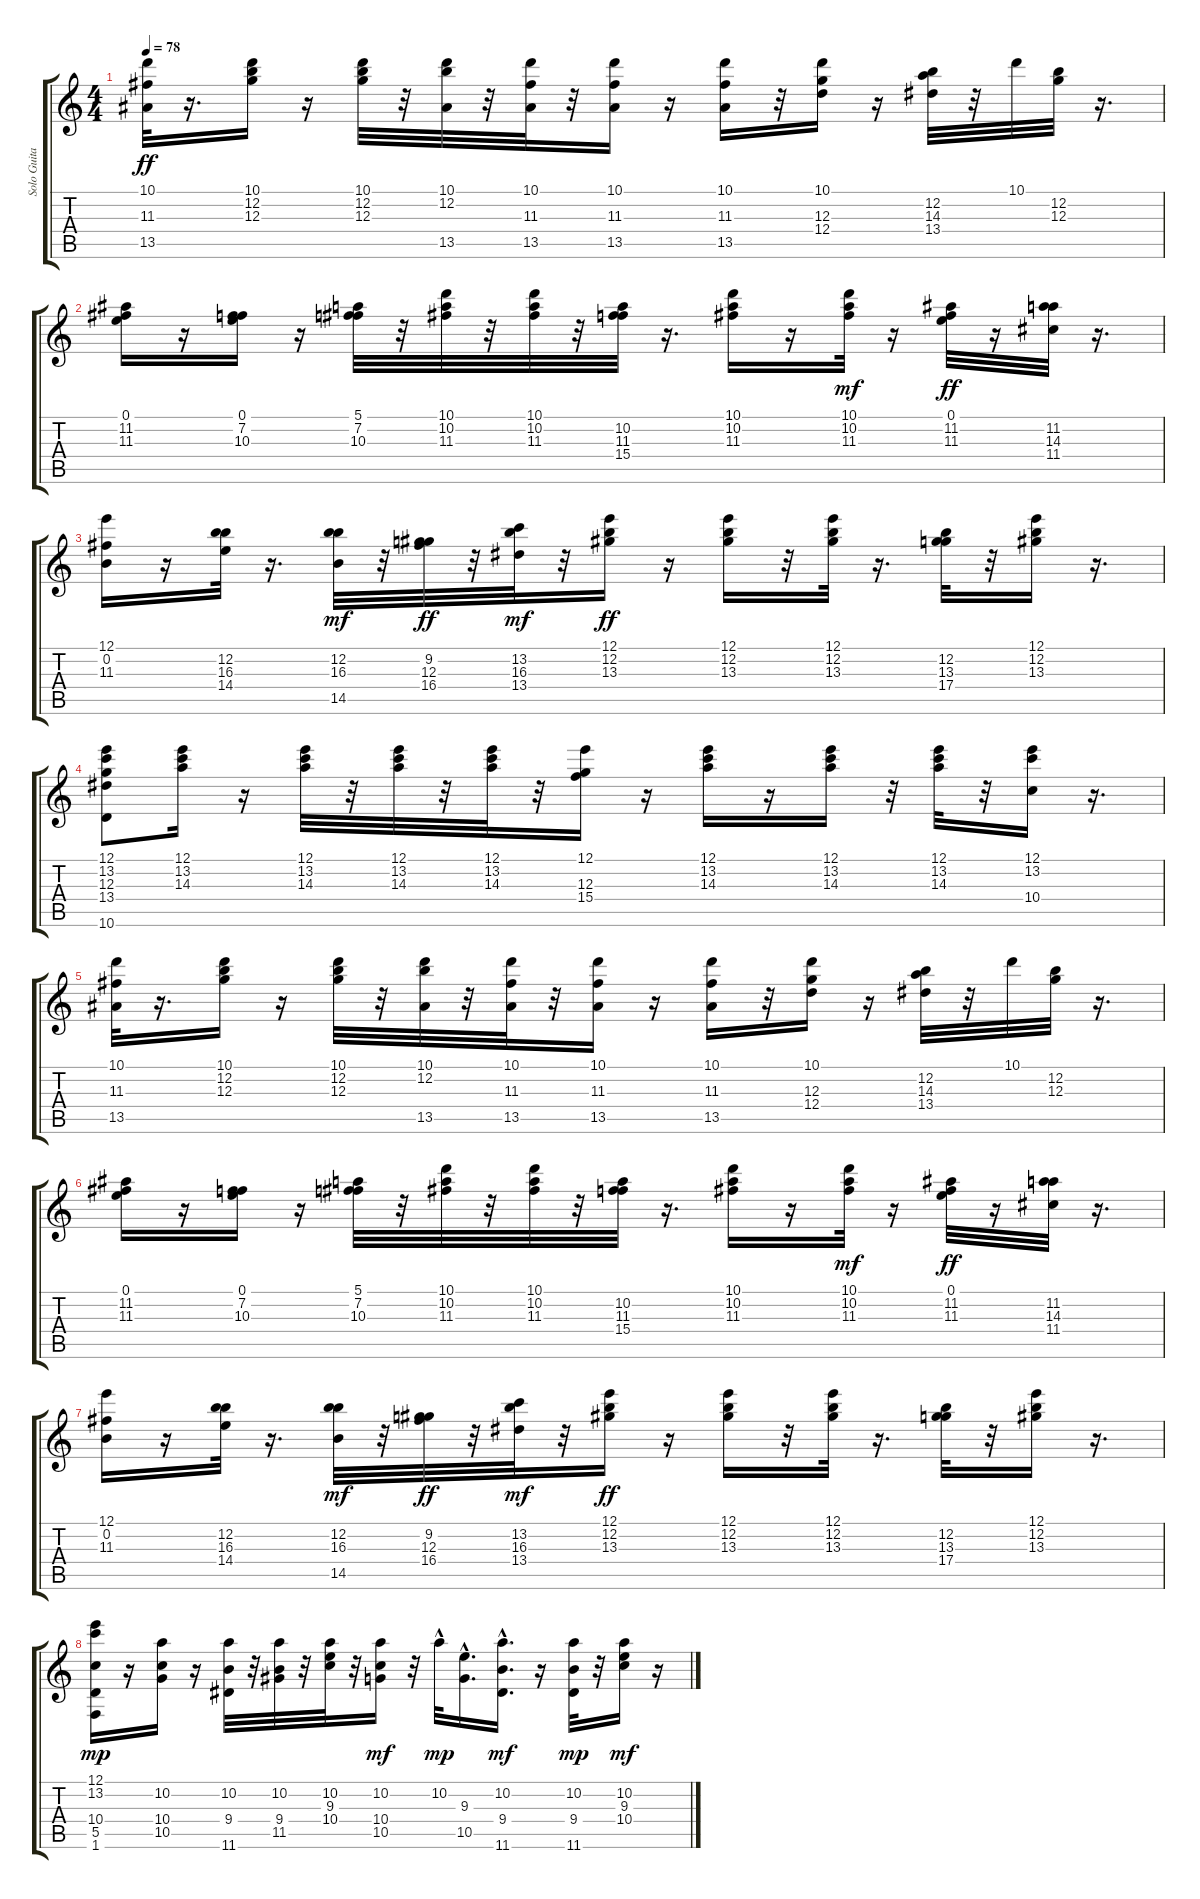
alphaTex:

\track ("Solo Guitar" "Solo Guita") {instrument distortionguitar}
\staff {score tabs}
\tuning (E4 B3 G3 D3 A2 E2) {hide}
\ts (4 4)
\tempo 78
\clef g2
\ks c
(10.1 11.3 13.5).32{dy ff} r.16{d} (10.1 12.2 12.3).16 r.16 (10.1 12.2 12.3).32 r.32 (10.1 12.2 13.5).32 r.32 (10.1 11.3 13.5).32 r.32 (10.1 11.3 13.5).16 r.16 (10.1 11.3 13.5).16 r.32 (10.1 12.3 12.4).16 r.16 (12.2 14.3 13.4).32 r.32 10.1.32 (12.2 12.3).32 r.16{d} |
(0.1 11.2 11.3).16 r.16 (0.1 7.2 10.3).16 r.16 (5.1 7.2 10.3).32 r.32 (10.1 10.2 11.3).32 r.32 (10.1 10.2 11.3).32 r.32 (10.2 11.3 15.4).32 r.16{d} (10.1 10.2 11.3).16 r.16 (10.1 10.2 11.3).32{dy mf} r.16 (0.1 11.2 11.3).32{dy ff} r.16 (11.2 14.3 11.4).32 r.16{d} |
(12.1 0.2 11.3).16 r.16 (12.2 16.3 14.4).32 r.16{d} (12.2 16.3 14.5).32{dy mf} r.32 (9.2 12.3 16.4).32{dy ff} r.32 (13.2 16.3 13.4).32{dy mf} r.32 (12.1 12.2 13.3).16{dy ff} r.16 (12.1 12.2 13.3).16 r.32 (12.1 12.2 13.3).32 r.16{d} (12.2 13.3 17.4).32 r.32 (12.1 12.2 13.3).16 r.16{d} |
(12.1 13.2 12.3 13.4 10.6).8 (12.1 13.2 14.3).16 r.16 (12.1 13.2 14.3).32 r.32 (12.1 13.2 14.3).32 r.32 (12.1 13.2 14.3).32 r.32 (12.1 12.3 15.4).16 r.16 (12.1 13.2 14.3).16 r.16 (12.1 13.2 14.3).16 r.32 (12.1 13.2 14.3).32 r.32 (12.1 13.2 10.4).16 r.16{d} |
(10.1 11.3 13.5).32 r.16{d} (10.1 12.2 12.3).16 r.16 (10.1 12.2 12.3).32 r.32 (10.1 12.2 13.5).32 r.32 (10.1 11.3 13.5).32 r.32 (10.1 11.3 13.5).16 r.16 (10.1 11.3 13.5).16 r.32 (10.1 12.3 12.4).16 r.16 (12.2 14.3 13.4).32 r.32 10.1.32 (12.2 12.3).32 r.16{d} |
(0.1 11.2 11.3).16 r.16 (0.1 7.2 10.3).16 r.16 (5.1 7.2 10.3).32 r.32 (10.1 10.2 11.3).32 r.32 (10.1 10.2 11.3).32 r.32 (10.2 11.3 15.4).32 r.16{d} (10.1 10.2 11.3).16 r.16 (10.1 10.2 11.3).32{dy mf} r.16 (0.1 11.2 11.3).32{dy ff} r.16 (11.2 14.3 11.4).32 r.16{d} |
(12.1 0.2 11.3).16 r.16 (12.2 16.3 14.4).32 r.16{d} (12.2 16.3 14.5).32{dy mf} r.32 (9.2 12.3 16.4).32{dy ff} r.32 (13.2 16.3 13.4).32{dy mf} r.32 (12.1 12.2 13.3).16{dy ff} r.16 (12.1 12.2 13.3).16 r.32 (12.1 12.2 13.3).32 r.16{d} (12.2 13.3 17.4).32 r.32 (12.1 12.2 13.3).16 r.16{d} |
(12.1 13.2 10.4 5.5 1.6).16{dy mp} r.16 (10.2 10.4 10.5).16 r.16 (10.2 9.4 11.6).32 r.32 (10.2 9.4 11.5).32 r.32 (10.2 9.3 10.4).32 r.32 (10.2 10.4 10.5).16{dy mf} r.32 10.2{hac}.32{dy mp} (9.3{hac} 10.5{hac}).16{d} (10.2{hac} 9.4{hac} 11.6{hac}).16{d dy mf} r.16 (10.2 9.4 11.6).32{dy mp} r.32 (10.2 9.3 10.4).16{dy mf} r.16
